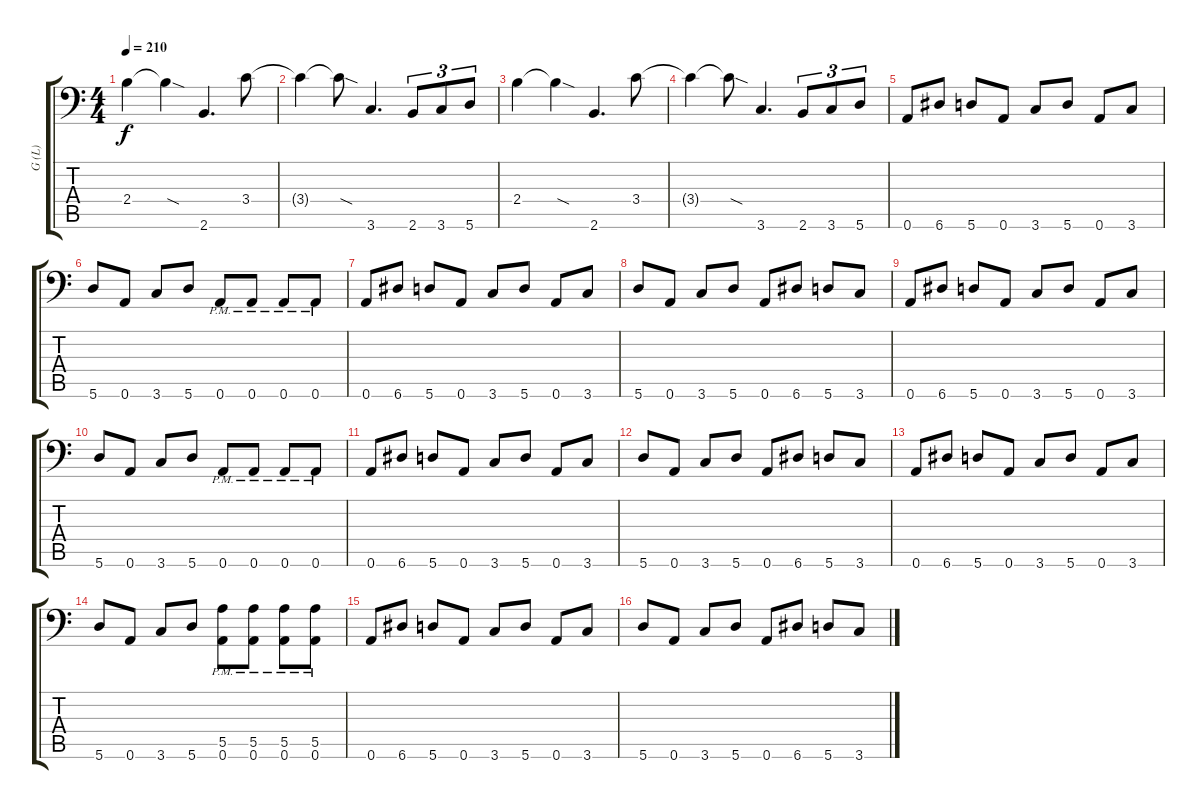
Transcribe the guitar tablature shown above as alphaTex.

\track ("G (L)" "G (L)") {instrument distortionguitar}
\staff {score tabs}
\tuning (D4 A3 D3 A2 E2 A1) {hide}
\ts (4 4)
\tempo 210
\clef f4
\ks c
2.4.4{dy f} 2.4{sod t}.4 2.6.4{d} 3.4.8 |
3.4{t}.4 3.4{sod t}.8 3.6.4{d} 2.6.8{tu (3 2)} 3.6.8{tu (3 2)} 5.6.8{tu (3 2)} |
2.4.4 2.4{sod t}.4 2.6.4{d} 3.4.8 |
3.4{t}.4 3.4{sod t}.8 3.6.4{d} 2.6.8{tu (3 2)} 3.6.8{tu (3 2)} 5.6.8{tu (3 2)} |
0.6.8 6.6.8 5.6.8 0.6.8 3.6.8 5.6.8 0.6.8 3.6.8 |
5.6.8 0.6.8 3.6.8 5.6.8 0.6{pm}.8 0.6{pm}.8 0.6{pm}.8 0.6{pm}.8 |
0.6.8 6.6.8 5.6.8 0.6.8 3.6.8 5.6.8 0.6.8 3.6.8 |
5.6.8 0.6.8 3.6.8 5.6.8 0.6.8 6.6.8 5.6.8 3.6.8 |
0.6.8 6.6.8 5.6.8 0.6.8 3.6.8 5.6.8 0.6.8 3.6.8 |
5.6.8 0.6.8 3.6.8 5.6.8 0.6{pm}.8 0.6{pm}.8 0.6{pm}.8 0.6{pm}.8 |
0.6.8 6.6.8 5.6.8 0.6.8 3.6.8 5.6.8 0.6.8 3.6.8 |
5.6.8 0.6.8 3.6.8 5.6.8 0.6.8 6.6.8 5.6.8 3.6.8 |
0.6.8 6.6.8 5.6.8 0.6.8 3.6.8 5.6.8 0.6.8 3.6.8 |
5.6.8 0.6.8 3.6.8 5.6.8 (5.5{pm} 0.6{pm}).8 (5.5{pm} 0.6{pm}).8 (5.5{pm} 0.6{pm}).8 (5.5{pm} 0.6{pm}).8 |
0.6.8 6.6.8 5.6.8 0.6.8 3.6.8 5.6.8 0.6.8 3.6.8 |
5.6.8 0.6.8 3.6.8 5.6.8 0.6.8 6.6.8 5.6.8 3.6.8
